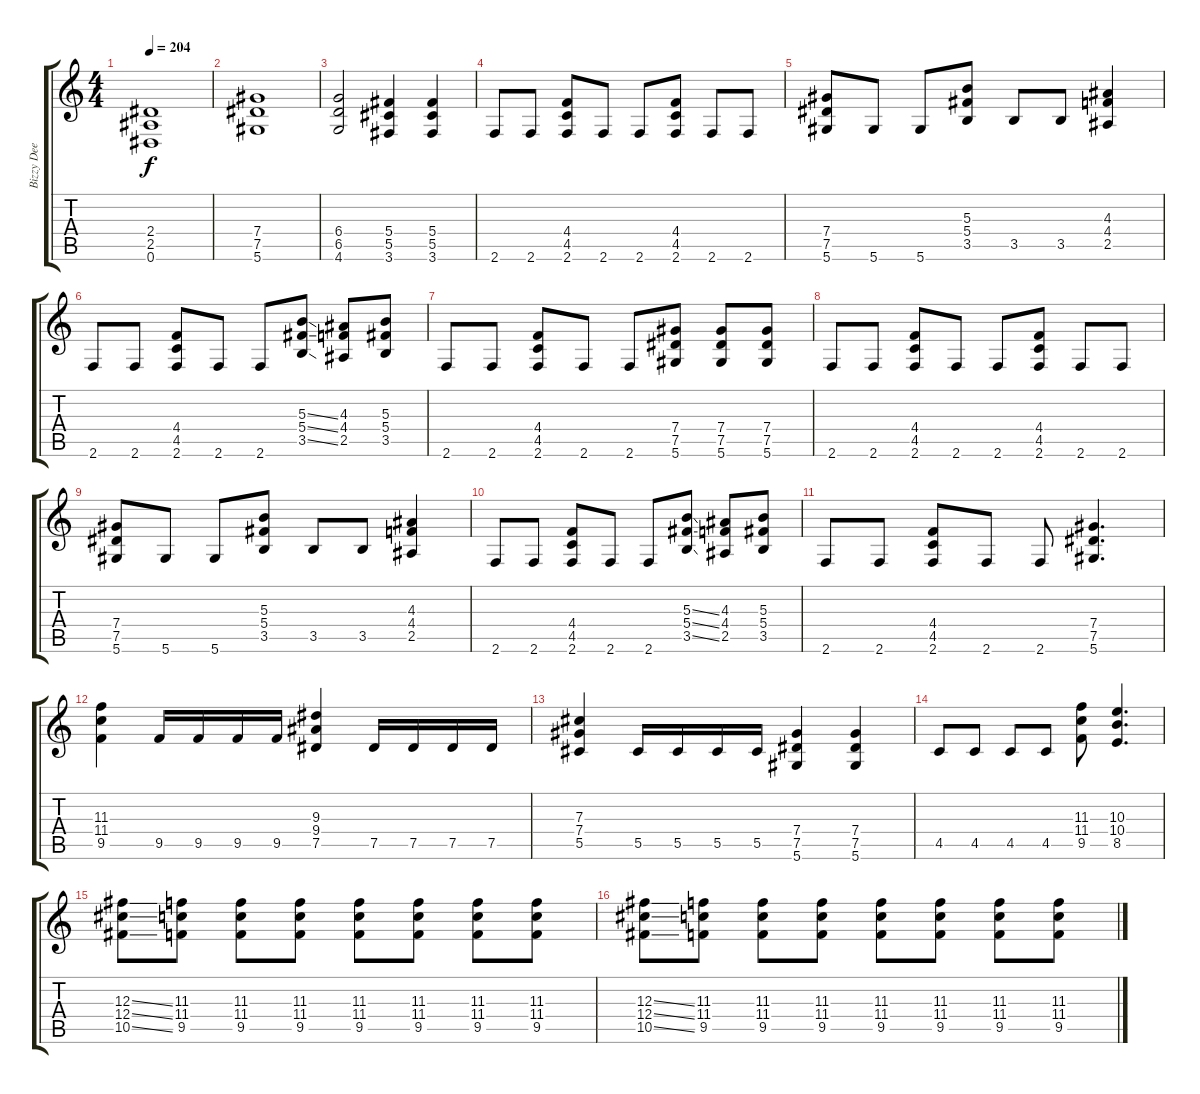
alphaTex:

\track ("Bizzy Dee" "Bizzy Dee") {instrument distortionguitar}
\staff {score tabs}
\tuning (Eb4 Bb3 Gb3 Db3 Ab2 Eb2) {hide}
\ts (4 4)
\tempo 204
\clef g2
\ks c
(2.4 2.5 0.6).1{dy f} |
(7.4 7.5 5.6).1 |
(6.4 6.5 4.6).2 (5.4 5.5 3.6).4 (5.4 5.5 3.6).4 |
2.6.8 2.6.8 (4.4 4.5 2.6).8 2.6.8 2.6.8 (4.4 4.5 2.6).8 2.6.8 2.6.8 |
(7.4 7.5 5.6).8 5.6.8 5.6.8 (5.3 5.4 3.5).8 3.5.8 3.5.8 (4.3 4.4 2.5).4 |
2.6.8 2.6.8 (4.4 4.5 2.6).8 2.6.8 2.6.8 (5.3{ss} 5.4{ss} 3.5{ss}).8 (4.3 4.4 2.5).8 (5.3 5.4 3.5).8 |
2.6.8 2.6.8 (4.4 4.5 2.6).8 2.6.8 2.6.8 (7.4 7.5 5.6).8 (7.4 7.5 5.6).8 (7.4 7.5 5.6).8 |
2.6.8 2.6.8 (4.4 4.5 2.6).8 2.6.8 2.6.8 (4.4 4.5 2.6).8 2.6.8 2.6.8 |
(7.4 7.5 5.6).8 5.6.8 5.6.8 (5.3 5.4 3.5).8 3.5.8 3.5.8 (4.3 4.4 2.5).4 |
2.6.8 2.6.8 (4.4 4.5 2.6).8 2.6.8 2.6.8 (5.3{ss} 5.4{ss} 3.5{ss}).8 (4.3 4.4 2.5).8 (5.3 5.4 3.5).8 |
2.6.8 2.6.8 (4.4 4.5 2.6).8 2.6.8 2.6.8 (7.4 7.5 5.6).4{d} |
(11.3 11.4 9.5).4 9.5.16 9.5.16 9.5.16 9.5.16 (9.3 9.4 7.5).4 7.5.16 7.5.16 7.5.16 7.5.16 |
(7.3 7.4 5.5).4 5.5.16 5.5.16 5.5.16 5.5.16 (7.4 7.5 5.6).4 (7.4 7.5 5.6).4 |
4.5.8 4.5.8 4.5.8 4.5.8 (11.3 11.4 9.5).8 (10.3 10.4 8.5).4{d} |
(12.3{ss} 12.4{ss} 10.5{ss}).8 (11.3 11.4 9.5).8 (11.3 11.4 9.5).8 (11.3 11.4 9.5).8 (11.3 11.4 9.5).8 (11.3 11.4 9.5).8 (11.3 11.4 9.5).8 (11.3 11.4 9.5).8 |
(12.3{ss} 12.4{ss} 10.5{ss}).8 (11.3 11.4 9.5).8 (11.3 11.4 9.5).8 (11.3 11.4 9.5).8 (11.3 11.4 9.5).8 (11.3 11.4 9.5).8 (11.3 11.4 9.5).8 (11.3 11.4 9.5).8
